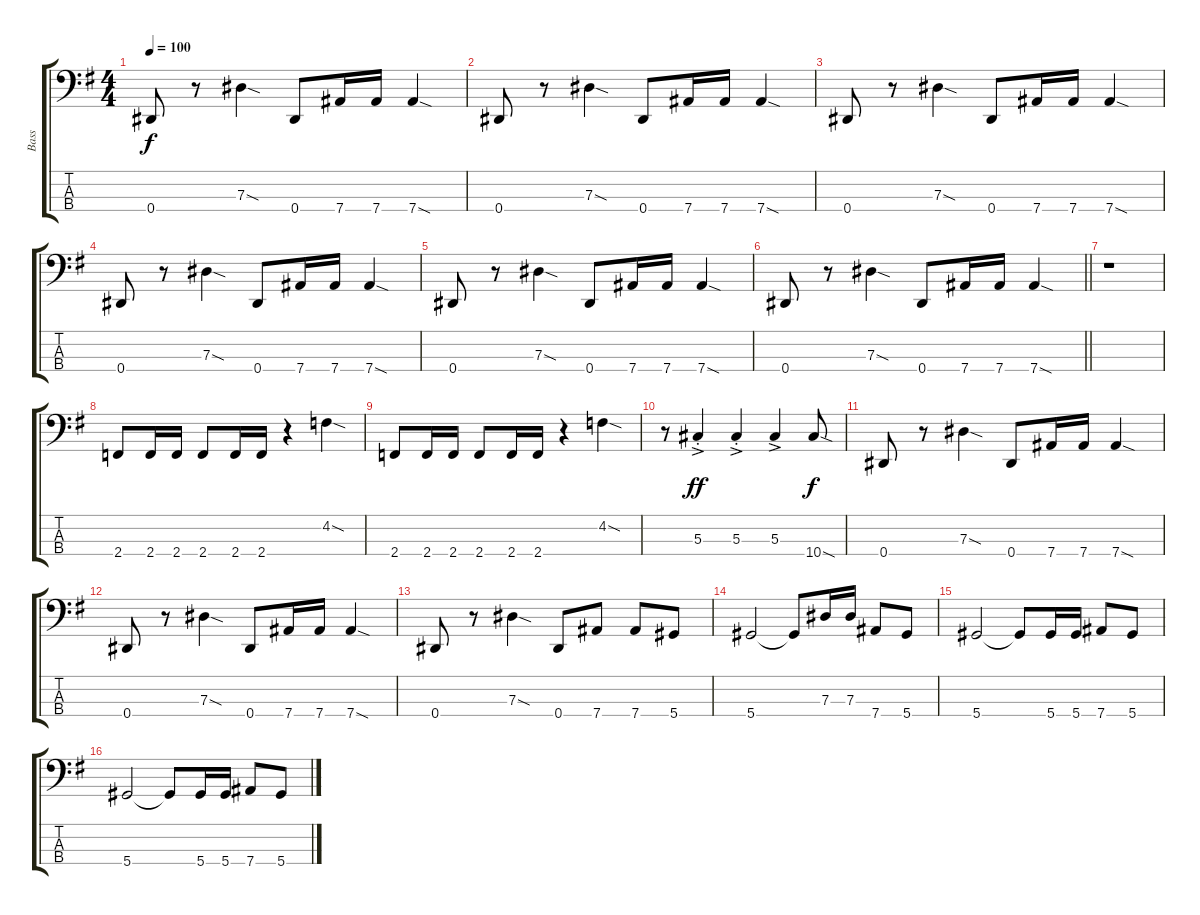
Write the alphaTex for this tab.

\track ("Bass" "Bass") {instrument electricbassfinger}
\staff {score tabs}
\tuning (Gb2 Db2 Ab1 Eb1) {hide}
\ts (4 4)
\tempo 100
\clef f4
\ks g
0.4.8{dy f} r.8 7.3{sod}.4 0.4.8 7.4.16 7.4.16 7.4{sod}.4 |
0.4.8 r.8 7.3{sod}.4 0.4.8 7.4.16 7.4.16 7.4{sod}.4 |
0.4.8 r.8 7.3{sod}.4 0.4.8 7.4.16 7.4.16 7.4{sod}.4 |
0.4.8 r.8 7.3{sod}.4 0.4.8 7.4.16 7.4.16 7.4{sod}.4 |
0.4.8 r.8 7.3{sod}.4 0.4.8 7.4.16 7.4.16 7.4{sod}.4 |
\barLineRight lightlight
0.4.8 r.8 7.3{sod}.4 0.4.8 7.4.16 7.4.16 7.4{sod}.4 |
r.1 |
2.4.8 2.4.16 2.4.16 2.4.8 2.4.16 2.4.16 r.4 4.2{sod}.4 |
2.4.8 2.4.16 2.4.16 2.4.8 2.4.16 2.4.16 r.4 4.2{sod}.4 |
r.8 5.3{ac st}.4{dy ff} 5.3{ac st}.4 5.3{ac}.4 10.4{sod}.8{dy f} |
0.4.8 r.8 7.3{sod}.4 0.4.8 7.4.16 7.4.16 7.4{sod}.4 |
0.4.8 r.8 7.3{sod}.4 0.4.8 7.4.16 7.4.16 7.4{sod}.4 |
0.4.8 r.8 7.3{sod}.4 0.4.8 7.4.8 7.4.8 5.4.8 |
5.4.2 5.4{t}.8 7.3.16 7.3.16 7.4.8 5.4.8 |
5.4.2 5.4{t}.8 5.4.16 5.4.16 7.4.8 5.4.8 |
5.4.2 5.4{t}.8 5.4.16 5.4.16 7.4.8 5.4.8
